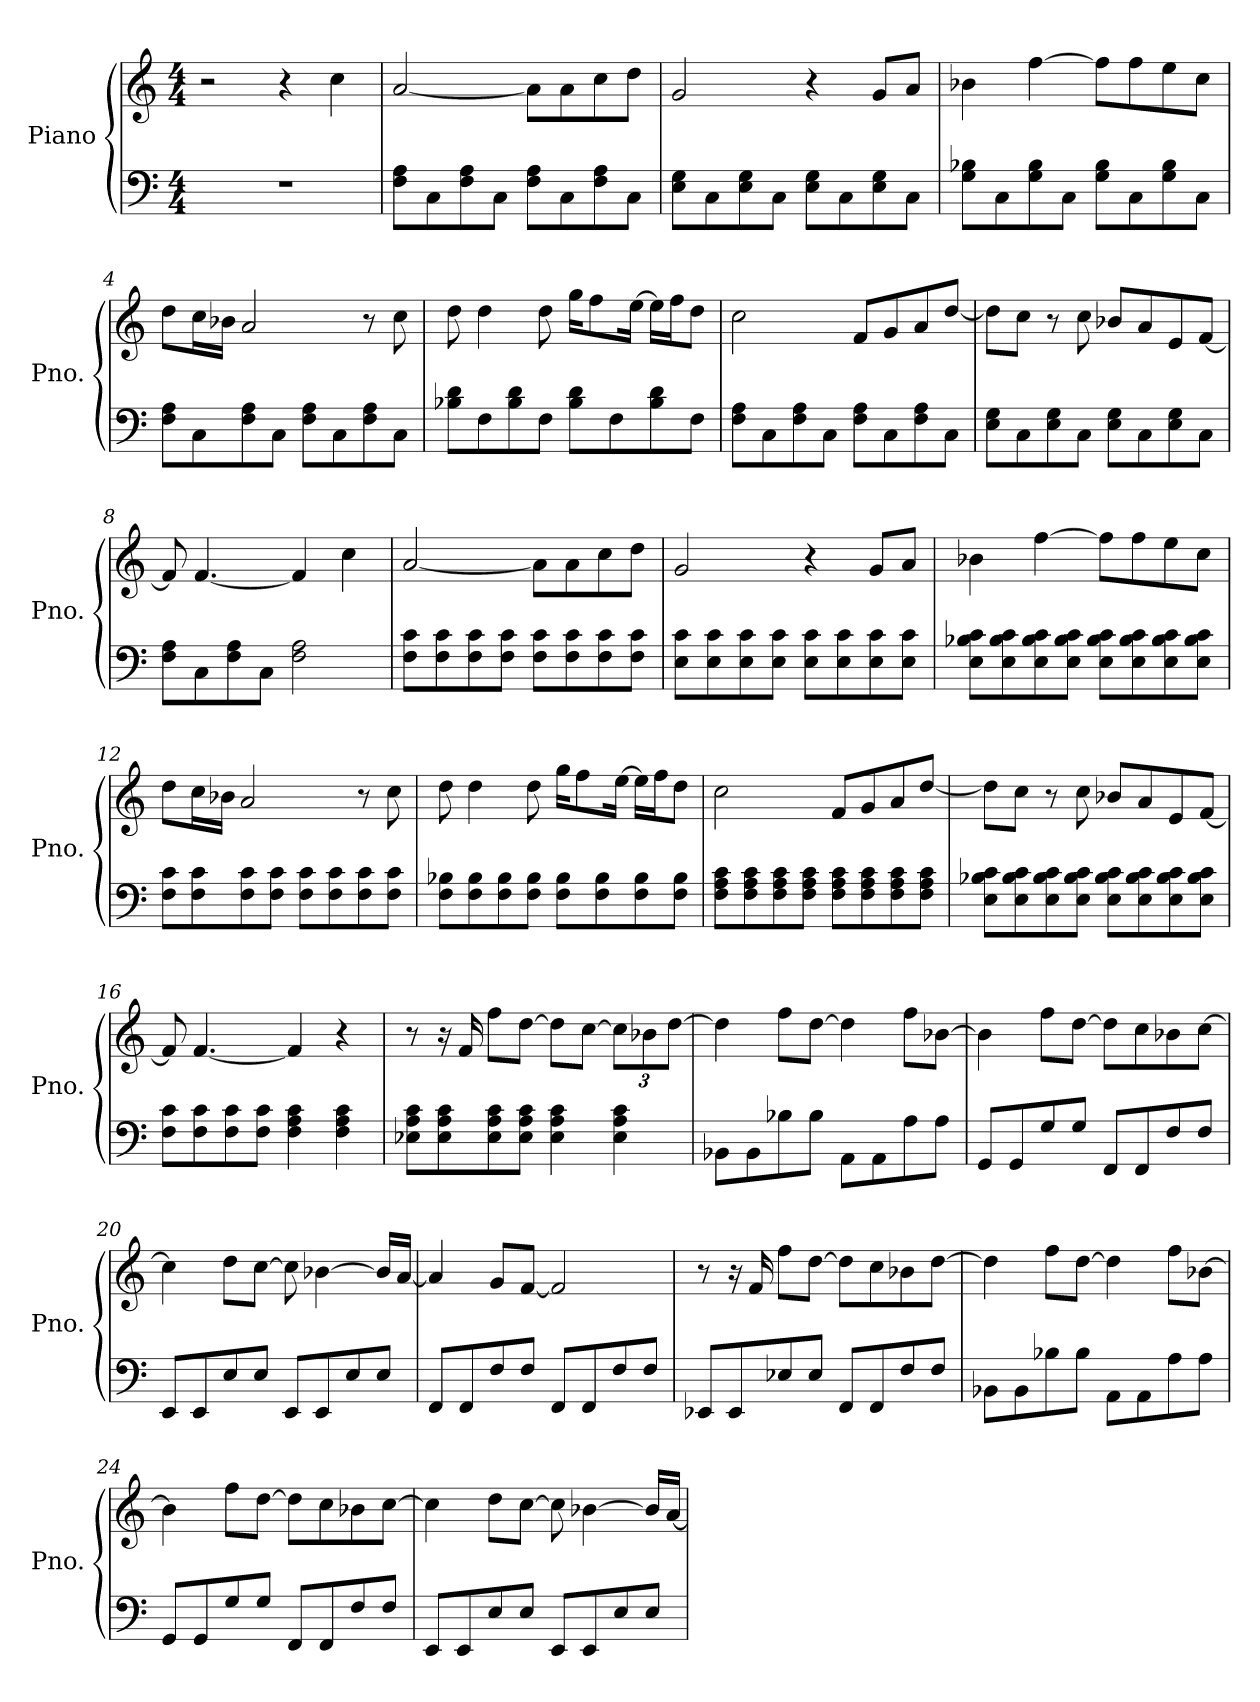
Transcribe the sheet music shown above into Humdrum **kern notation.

**kern	**kern
*part1	*part1
*staff2	*staff1
*I"Piano	*
*I'Pno.	*
*clefF4	*clefG2
*k[]	*k[]
*M4/4	*M4/4
*MM72	*MM72
=	=
1r	2r
.	4r
.	4cc\
=1	=1
8F\ 8A\L	[2a/
8C\	.
8F\ 8A\	.
8C\J	.
8F\ 8A\L	8a\L]
8C\	8a\
8F\ 8A\	8cc\
8C\J	8dd\J
=2	=2
8E\ 8G\L	2g/
8C\	.
8E\ 8G\	.
8C\J	.
8E\ 8G\L	4r
8C\	.
8E\ 8G\	8g/L
8C\J	8a/J
=3	=3
8G\ 8B-X\L	4b-X\
8C\	.
8G\ 8B-\	[4ff\
8C\J	.
8G\ 8B-\L	8ff\L]
8C\	8ff\
8G\ 8B-\	8ee\
8C\J	8cc\J
=4	=4
8F\ 8A\L	8dd\L
8C\	16cc\L
.	16b-X\JJ
8F\ 8A\	2a/
8C\J	.
8F\ 8A\L	.
8C\	.
8F\ 8A\	8r
8C\J	8cc\
!!LO:LB:g=z
=5	=5
8B-X\ 8d\L	8dd\
8F\	4dd\
8B-\ 8d\	.
8F\J	8dd\
8B-\ 8d\L	16gg\KL
.	8ff\
8F\	.
.	[16ee\Jk
8B-\ 8d\	16ee\LL]
.	16ff\J
8F\J	8dd\J
=6	=6
8F\ 8A\L	2cc\
8C\	.
8F\ 8A\	.
8C\J	.
8F\ 8A\L	8f/L
8C\	8g/
8F\ 8A\	8a/
8C\J	[8dd/J
=7	=7
8E\ 8G\L	8dd\L]
8C\	8cc\J
8E\ 8G\	8r
8C\J	8cc\
8E\ 8G\L	8b-X/L
8C\	8a/
8E\ 8G\	8e/
8C\J	[8f/J
=8	=8
8F\ 8A\L	8f/]
8C\	[4.f/
8F\ 8A\	.
8C\J	.
2F\ 2A\	4f/]
.	4cc\
=9	=9
8F\ 8c\L	[2a/
8F\ 8c\	.
8F\ 8c\	.
8F\ 8c\J	.
8F\ 8c\L	8a\L]
8F\ 8c\	8a\
8F\ 8c\	8cc\
8F\ 8c\J	8dd\J
!!LO:LB:g=z
=10	=10
8E\ 8c\L	2g/
8E\ 8c\	.
8E\ 8c\	.
8E\ 8c\J	.
8E\ 8c\L	4r
8E\ 8c\	.
8E\ 8c\	8g/L
8E\ 8c\J	8a/J
=11	=11
8E\ 8B-X\ 8c\L	4b-X\
8E\ 8B-\ 8c\	.
8E\ 8B-\ 8c\	[4ff\
8E\ 8B-\ 8c\J	.
8E\ 8B-\ 8c\L	8ff\L]
8E\ 8B-\ 8c\	8ff\
8E\ 8B-\ 8c\	8ee\
8E\ 8B-\ 8c\J	8cc\J
=12	=12
8F\ 8c\L	8dd\L
8F\ 8c\	16cc\L
.	16b-X\JJ
8F\ 8c\	2a/
8F\ 8c\J	.
8F\ 8c\L	.
8F\ 8c\	.
8F\ 8c\	8r
8F\ 8c\J	8cc\
!!LO:LB:g=z
=13	=13
8F\ 8B-X\L	8dd\
8F\ 8B-\	4dd\
8F\ 8B-\	.
8F\ 8B-\J	8dd\
8F\ 8B-\L	16gg\KL
.	8ff\
8F\ 8B-\	.
.	[16ee\Jk
8F\ 8B-\	16ee\LL]
.	16ff\J
8F\ 8B-\J	8dd\J
=14	=14
8F\ 8A\ 8c\L	2cc\
8F\ 8A\ 8c\	.
8F\ 8A\ 8c\	.
8F\ 8A\ 8c\J	.
8F\ 8A\ 8c\L	8f/L
8F\ 8A\ 8c\	8g/
8F\ 8A\ 8c\	8a/
8F\ 8A\ 8c\J	[8dd/J
=15	=15
8E\ 8B-X\ 8c\L	8dd\L]
8E\ 8B-\ 8c\	8cc\J
8E\ 8B-\ 8c\	8r
8E\ 8B-\ 8c\J	8cc\
8E\ 8B-\ 8c\L	8b-X/L
8E\ 8B-\ 8c\	8a/
8E\ 8B-\ 8c\	8e/
8E\ 8B-\ 8c\J	[8f/J
=16	=16
8F\ 8c\L	8f/]
8F\ 8c\	[4.f/
8F\ 8c\	.
8F\ 8c\J	.
4F\ 4A\ 4c\	4f/]
4F\ 4A\ 4c\	4r
!!LO:LB:g=z
=17	=17
8E-X\ 8A\ 8c\L	8r
8E-\ 8A\ 8c\	16r
.	16f/
8E-\ 8A\ 8c\	8ff\L
8E-\ 8A\ 8c\J	[8dd\J
4E-\ 4A\ 4c\	8dd\L]
.	[8cc\J
*	*Xbrackettup
4E-\ 4A\ 4c\	12cc\L]
.	12b-X\
.	[12dd\J
=18	=18
8BB-X\L	4dd\]
8BB-\	.
8B-X\	8ff\L
8B-\J	[8dd\J
8AA\L	4dd\]
8AA\	.
8A\	8ff\L
8A\J	[8b-X\J
=19	=19
8GG/L	4b-\]
8GG/	.
8G/	8ff\L
8G/J	[8dd\J
8FF/L	8dd\L]
8FF/	8cc\
8F/	8b-X\
8F/J	[8cc\J
=20	=20
8EE/L	4cc\]
8EE/	.
8E/	8dd\L
8E/J	[8cc\J
8EE/L	8cc\]
8EE/	[4b-X\
8E/	.
8E/J	16b-/LL]
.	[16a/JJ
!!LO:LB:g=z
=21	=21
8FF/L	4a/]
8FF/	.
8F/	8g/L
8F/J	[8f/J
8FF/L	2f/]
8FF/	.
8F/	.
8F/J	.
=22	=22
8EE-X/L	8r
8EE-/	16r
.	16f/
8E-X/	8ff\L
8E-/J	[8dd\J
8FF/L	8dd\L]
8FF/	8cc\
8F/	8b-X\
8F/J	[8dd\J
=23	=23
8BB-X\L	4dd\]
8BB-\	.
8B-X\	8ff\L
8B-\J	[8dd\J
8AA\L	4dd\]
8AA\	.
8A\	8ff\L
8A\J	[8b-X\J
=24	=24
8GG/L	4b-\]
8GG/	.
8G/	8ff\L
8G/J	[8dd\J
8FF/L	8dd\L]
8FF/	8cc\
8F/	8b-X\
8F/J	[8cc\J
!!LO:PB:g=z
=25	=25
8EE/L	4cc\]
8EE/	.
8E/	8dd\L
8E/J	[8cc\J
8EE/L	8cc\]
8EE/	[4b-X\
8E/	.
8E/J	16b-/LL]
.	[16a/JJ
=	=
*-	*-
